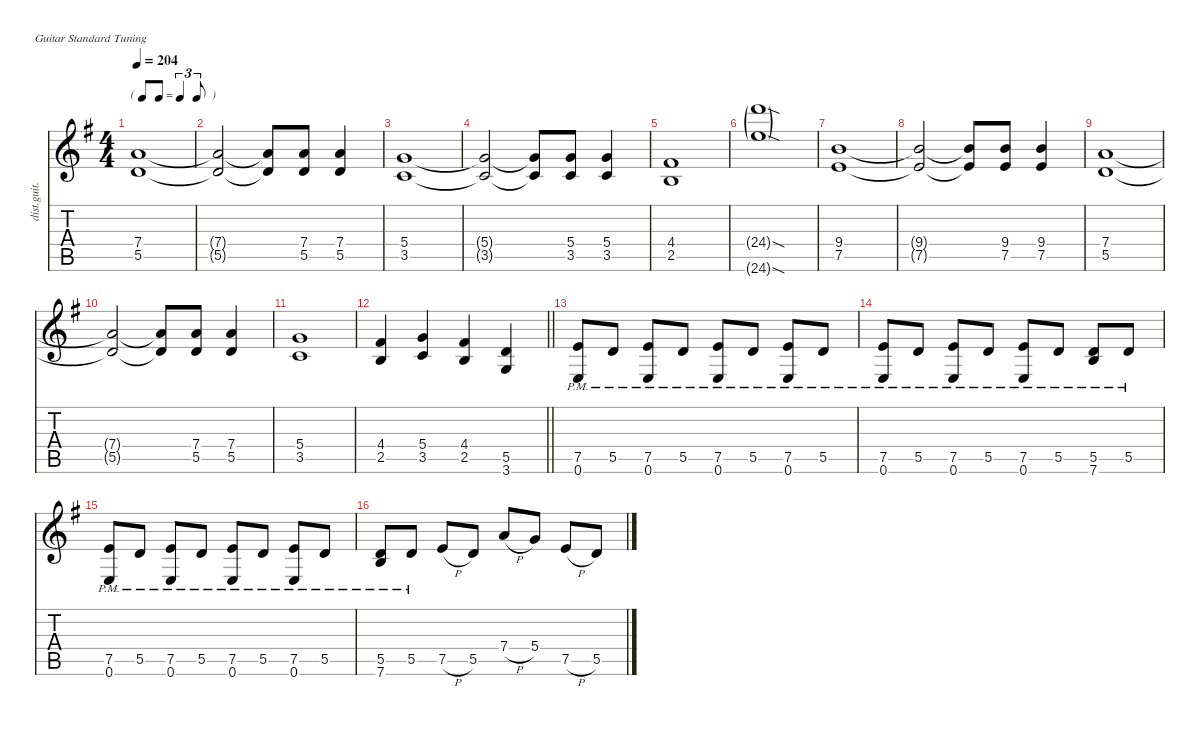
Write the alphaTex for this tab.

\defaultSystemsLayout 4
\hideDynamics
\bracketExtendMode nobrackets
\otherSystemsTrackNameOrientation horizontal
\track ("Guitar 2" "dist.guit.") {defaultSystemsLayout 8 instrument distortionguitar}
\staff {score tabs}
\tuning (E4 B3 G3 D3 A2 E2)
\ts (4 4)
\tf triplet8th
\tempo 204
\clef g2
\ks eminor
(7.4{acc forcenatural} 5.5{acc forcenatural}).1{dy f beam Up} |
(7.4{t acc forcenatural} 5.5{t acc forcenatural}).2{beam Up} (7.4{t acc forcenatural} 5.5{t acc forcenatural}).8{beam Up} (7.4{acc forcenatural} 5.5{acc forcenatural}).8{beam Up} (7.4{acc forcenatural} 5.5{acc forcenatural}).4{beam Up} |
(5.4{acc forcenatural} 3.5{acc forcenatural}).1{beam Up} |
(5.4{t acc forcenatural} 3.5{t acc forcenatural}).2{beam Up} (5.4{t acc forcenatural} 3.5{t acc forcenatural}).8{beam Up} (5.4{acc forcenatural} 3.5{acc forcenatural}).8{beam Up} (5.4{acc forcenatural} 3.5{acc forcenatural}).4{beam Up} |
(4.4{acc #} 2.5{acc forcenatural}).1{beam Up} |
(24.4{sod g acc forcenatural} 24.6{sod g acc forcenatural}).1{dy mf beam Down} |
(9.4{acc forcenatural} 7.5{acc forcenatural}).1{dy f beam Up} |
(9.4{t acc forcenatural} 7.5{t acc forcenatural}).2{beam Up} (9.4{t acc forcenatural} 7.5{t acc forcenatural}).8{beam Up} (9.4{acc forcenatural} 7.5{acc forcenatural}).8{beam Up} (9.4{acc forcenatural} 7.5{acc forcenatural}).4{beam Up} |
(7.4{acc forcenatural} 5.5{acc forcenatural}).1{beam Up} |
(7.4{t acc forcenatural} 5.5{t acc forcenatural}).2{beam Up} (7.4{t acc forcenatural} 5.5{t acc forcenatural}).8{beam Up} (7.4{acc forcenatural} 5.5{acc forcenatural}).8{beam Up} (7.4{acc forcenatural} 5.5{acc forcenatural}).4{beam Up} |
(5.4{acc forcenatural} 3.5{acc forcenatural}).1{beam Up} |
\barLineRight lightlight
(4.4{acc #} 2.5{acc forcenatural}).4{beam Up} (5.4{acc forcenatural} 3.5{acc forcenatural}).4{beam Up} (4.4{acc #} 2.5{acc forcenatural}).4{beam Up} (5.5{acc forcenatural} 3.6{acc forcenatural}).4{beam Up} |
(7.5{pm acc forcenatural} 0.6{pm acc forcenatural}).8{beam Up} 5.5{pm acc forcenatural}.8{beam Up} (7.5{pm acc forcenatural} 0.6{pm acc forcenatural}).8{beam Up} 5.5{pm acc forcenatural}.8{beam Up} (7.5{pm acc forcenatural} 0.6{pm acc forcenatural}).8{beam Up} 5.5{pm acc forcenatural}.8{beam Up} (7.5{pm acc forcenatural} 0.6{pm acc forcenatural}).8{beam Up} 5.5{pm acc forcenatural}.8{beam Up} |
(7.5{pm acc forcenatural} 0.6{pm acc forcenatural}).8{beam Up} 5.5{pm acc forcenatural}.8{beam Up} (7.5{pm acc forcenatural} 0.6{pm acc forcenatural}).8{beam Up} 5.5{pm acc forcenatural}.8{beam Up} (7.5{pm acc forcenatural} 0.6{pm acc forcenatural}).8{beam Up} 5.5{pm acc forcenatural}.8{beam Up} (5.5{pm acc forcenatural} 7.6{pm acc forcenatural}).8{beam Up} 5.5{pm acc forcenatural}.8{beam Up} |
(7.5{pm acc forcenatural} 0.6{pm acc forcenatural}).8{beam Up} 5.5{pm acc forcenatural}.8{beam Up} (7.5{pm acc forcenatural} 0.6{pm acc forcenatural}).8{beam Up} 5.5{pm acc forcenatural}.8{beam Up} (7.5{pm acc forcenatural} 0.6{pm acc forcenatural}).8{beam Up} 5.5{pm acc forcenatural}.8{beam Up} (7.5{pm acc forcenatural} 0.6{pm acc forcenatural}).8{beam Up} 5.5{pm acc forcenatural}.8{beam Up} |
(5.5{pm acc forcenatural} 7.6{pm acc forcenatural}).8{beam Up} 5.5{pm acc forcenatural}.8{beam Up} 7.5{h acc forcenatural}.8{beam Up} 5.5{acc forcenatural}.8{beam Up} 7.4{h acc forcenatural}.8{beam Up} 5.4{acc forcenatural}.8{beam Up} 7.5{h acc forcenatural}.8{beam Up} 5.5{acc forcenatural}.8{beam Up}
